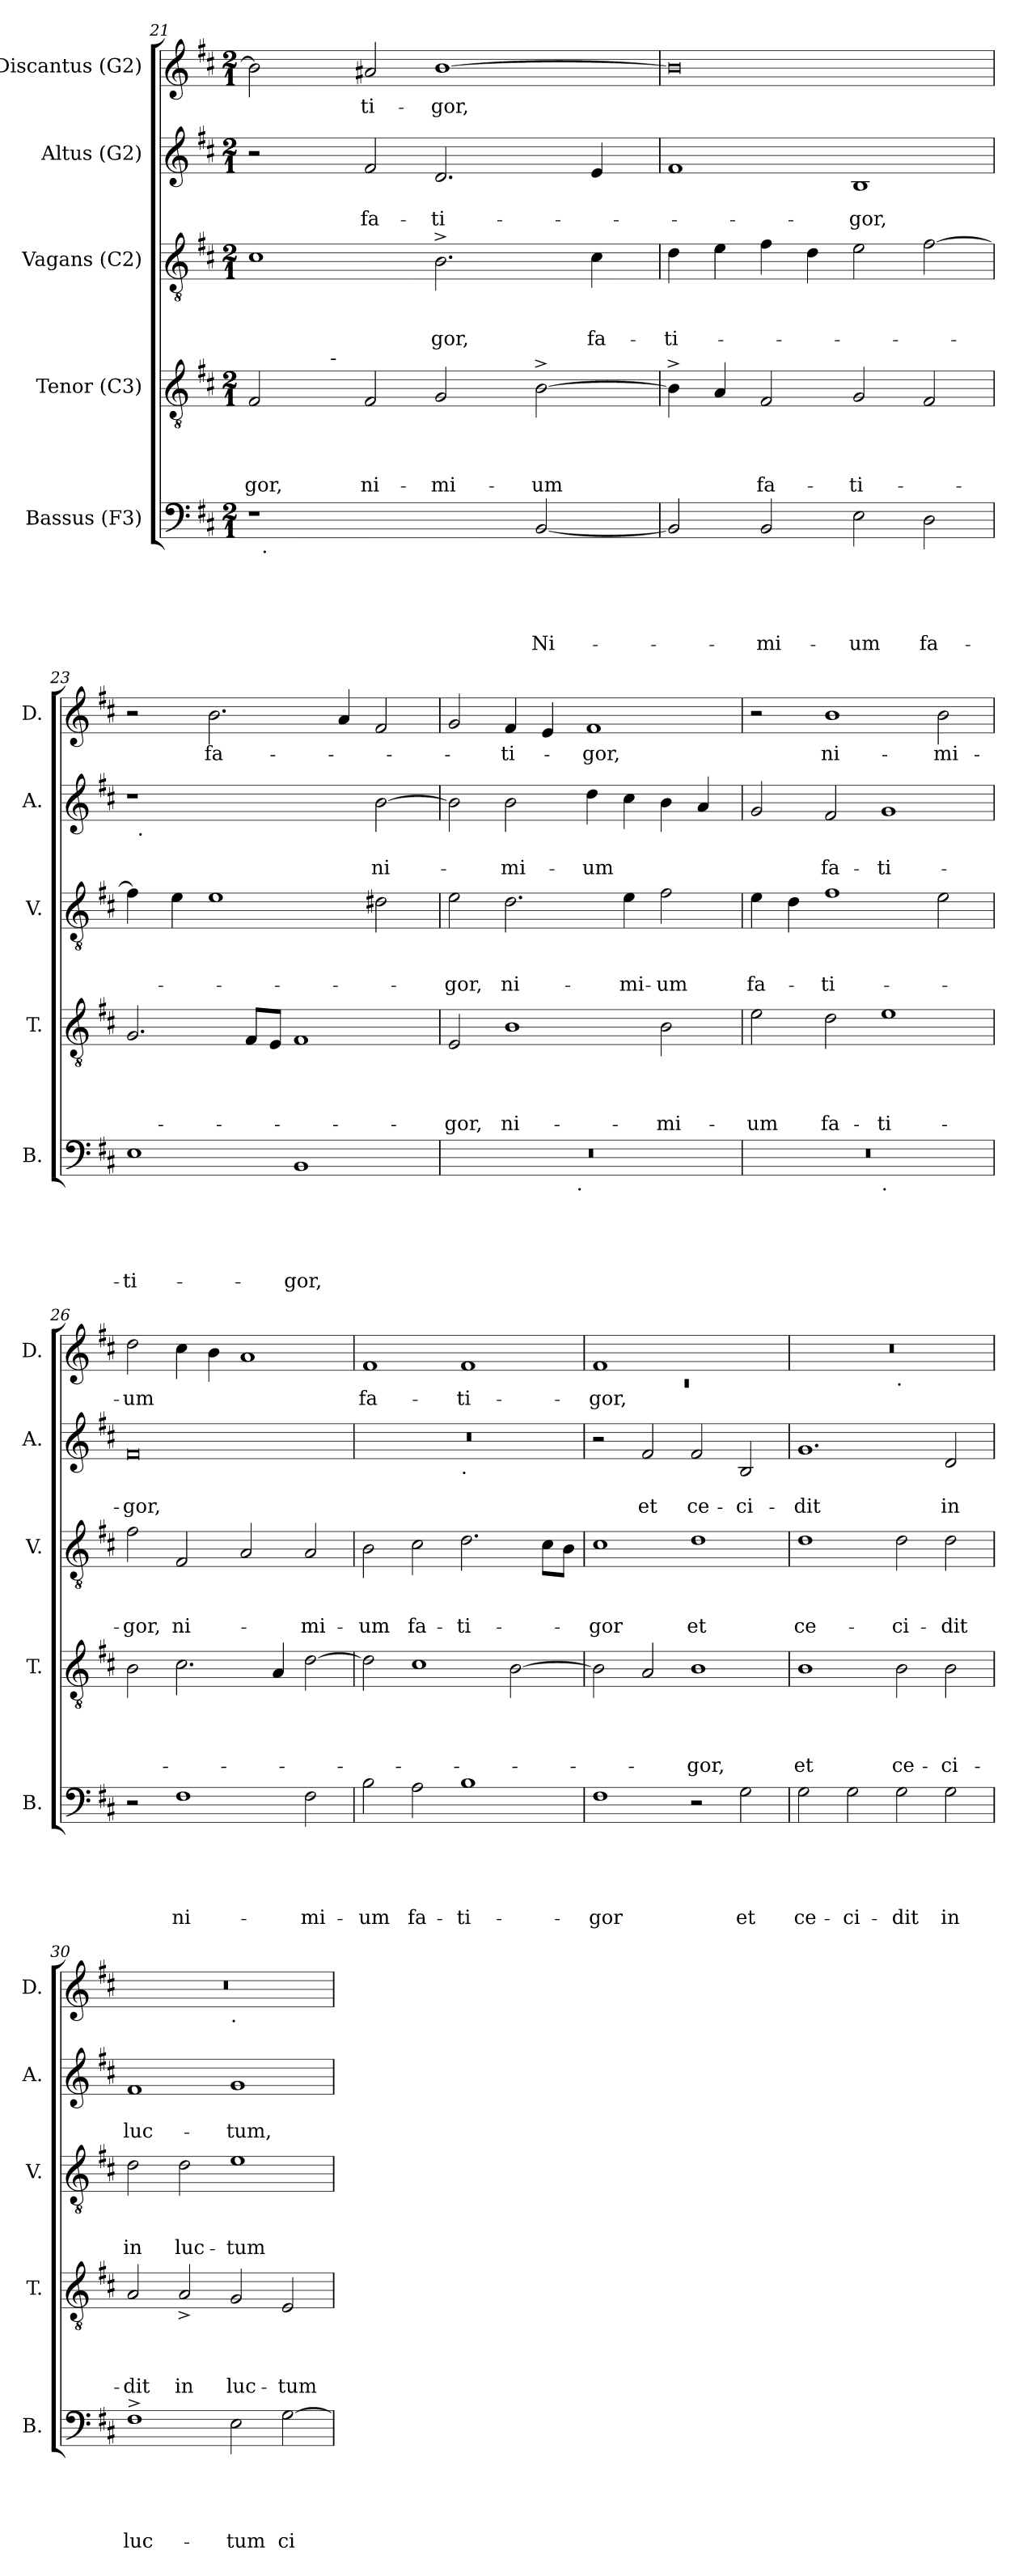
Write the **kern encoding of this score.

**kern	**text	**text	**text	**text	**text	**kern	**text	**text	**text	**text	**kern	**text	**text	**text	**kern	**text	**text	**kern	**text
*part5	*part5	*part5	*part5	*part5	*part5	*part4	*part4	*part4	*part4	*part4	*part3	*part3	*part3	*part3	*part2	*part2	*part2	*part1	*part1
*staff5	*staff5	*staff5	*staff5	*staff5	*staff5	*staff4	*staff4	*staff4	*staff4	*staff4	*staff3	*staff3	*staff3	*staff3	*staff2	*staff2	*staff2	*staff1	*staff1
*I"Bassus (F3)	*	*	*	*	*	*I"Tenor (C3)	*	*	*	*	*I"Vagans (C2)	*	*	*	*I"Altus (G2)	*	*	*I"Discantus (G2)	*
*I'B.	*	*	*	*	*	*I'T.	*	*	*	*	*I'V.	*	*	*	*I'A.	*	*	*I'D.	*
!!LO:PB:g=z
*clefF4	*	*	*	*	*	*clefGv2	*	*	*	*	*clefGv2	*	*	*	*clefG2	*	*	*clefG2	*
*k[f#c#]	*	*	*	*	*	*k[f#c#]	*	*	*	*	*k[f#c#]	*	*	*	*k[f#c#]	*	*	*k[f#c#]	*
*D:	*	*	*	*	*	*D:	*	*	*	*	*D:	*	*	*	*D:	*	*	*D:	*
*M2/1	*	*	*	*	*	*M2/1	*	*	*	*	*M2/1	*	*	*	*M2/1	*	*	*M2/1	*
=21	=21	=21	=21	=21	=21	=21	=21	=21	=21	=21	=21	=21	=21	=21	=21	=21	=21	=21	=21
!	!	!	!	!	!	!	!	!	!	!LO:LY:b	!	!	!	!	!	!	!	!	!
*^	*	*	*	*	*	*^	*	*	*	*	*	*	*	*	*	*	*	*	*
1r	32ryy	.	.	.	.	.	2F#/	4ryy	.	.	.	-gor,	1c#	.	.	.	2r	.	.	2b\]	.
!	!LO:TX:b:t=.	!	!	!	!	!	!	!	!	!	!	!	!	!	!	!	!	!	!	!	!
.	1ryy	.	.	.	.	.	.	.	.	.	.	.	.	.	.	.	.	.	.	.	.
.	.	.	.	.	.	.	.	16.ryy	.	.	.	.	.	.	.	.	.	.	.	.	.
!	!	!	!	!	!	!	!	!LO:TX:a:t=-	!	!	!	!	!	!	!	!	!	!	!	!	!
.	.	.	.	.	.	.	.	1ryy	.	.	.	.	.	.	.	.	.	.	.	.	.
!	!	!	!	!	!	!	!	!	!	!	!	!LO:LY:b	!	!	!	!	!	!	!LO:LY:b	!	!LO:LY:b
.	.	.	.	.	.	.	2F#/	.	.	.	.	ni-	.	.	.	.	2f#/	.	fa-	2a#/	-ti-
!	!	!	!	!	!	!	!	!	!	!	!	!LO:LY:b	!	!	!	!LO:LY:b	!	!	!LO:LY:b	!	!LO:LY:b
2ryy	.	.	.	.	.	.	2G/	.	.	.	.	-mi-	2.B^>\	.	.	-gor,	2.d/	.	-ti-	[>1b	-gor,
.	2ryy	.	.	.	.	.	.	.	.	.	.	.	.	.	.	.	.	.	.	.	.
.	.	.	.	.	.	.	.	2ryy	.	.	.	.	.	.	.	.	.	.	.	.	.
!	!	!	!	!	!	!LO:LY:b	!	!	!	!	!	!LO:LY:b	!	!	!	!	!	!	!	!	!
[<2BB/	.	.	.	.	.	Ni-	[>2B^>\	.	.	.	.	-um	.	.	.	.	.	.	.	.	.
.	4...ryy	.	.	.	.	.	.	.	.	.	.	.	.	.	.	.	.	.	.	.	.
!	!	!	!	!	!	!	!	!	!	!	!	!	!	!	!	!LO:LY:b	!	!	!	!	!
.	.	.	.	.	.	.	.	.	.	.	.	.	4c#\	.	.	fa-	4e/	.	.	.	.
.	.	.	.	.	.	.	.	8ryy	.	.	.	.	.	.	.	.	.	.	.	.	.
.	.	.	.	.	.	.	.	32ryy	.	.	.	.	.	.	.	.	.	.	.	.	.
=22	=22	=22	=22	=22	=22	=22	=22	=22	=22	=22	=22	=22	=22	=22	=22	=22	=22	=22	=22	=22	=22
!	!	!	!	!	!	!	!	!	!	!	!	!	!	!	!	!LO:LY:b	!	!	!	!	!
*v	*v	*	*	*	*	*	*	*	*	*	*	*	*	*	*	*	*	*	*	*	*
*	*	*	*	*	*	*v	*v	*	*	*	*	*	*	*	*	*	*	*	*	*
2BB/]	.	.	.	.	.	4B^>\]	.	.	.	.	4d\	.	.	-ti-	1f#	.	.	0b]	.
.	.	.	.	.	.	4A/	.	.	.	.	4e\	.	.	.	.	.	.	.	.
!	!	!	!	!	!LO:LY:b	!	!	!	!	!LO:LY:b	!	!	!	!	!	!	!	!	!
2BB/	.	.	.	.	-mi-	2F#/	.	.	.	fa-	4f#\	.	.	.	.	.	.	.	.
.	.	.	.	.	.	.	.	.	.	.	4d\	.	.	.	.	.	.	.	.
!	!	!	!	!	!LO:LY:b	!	!	!	!	!LO:LY:b	!	!	!	!	!	!	!LO:LY:b	!	!
2E\	.	.	.	.	-um	2G/	.	.	.	-ti-	2e\	.	.	.	1B	.	-gor,	.	.
!	!	!	!	!	!LO:LY:b	!	!	!	!	!	!	!	!	!	!	!	!	!	!
2D\	.	.	.	.	fa-	2F#/	.	.	.	.	[>2f#\	.	.	.	.	.	.	.	.
=23	=23	=23	=23	=23	=23	=23	=23	=23	=23	=23	=23	=23	=23	=23	=23	=23	=23	=23	=23
!	!	!	!	!	!LO:LY:b	!	!	!	!	!	!	!	!	!	!	!	!	!	!
*	*	*	*	*	*	*	*	*	*	*	*	*	*	*	*^	*	*	*	*
1E	.	.	.	.	-ti-	2.G/	.	.	.	.	4f#\]	.	.	.	1r	32ryy	.	.	2r	.
!	!	!	!	!	!	!	!	!	!	!	!	!	!	!	!	!LO:TX:b:t=.	!	!	!	!
.	.	.	.	.	.	.	.	.	.	.	.	.	.	.	.	1ryy	.	.	.	.
.	.	.	.	.	.	.	.	.	.	.	4e\	.	.	.	.	.	.	.	.	.
!	!	!	!	!	!	!	!	!	!	!	!	!	!	!	!	!	!	!	!	!LO:LY:b
.	.	.	.	.	.	.	.	.	.	.	1e	.	.	.	.	.	.	.	2.b\	fa-
.	.	.	.	.	.	8F#/L	.	.	.	.	.	.	.	.	.	.	.	.	.	.
.	.	.	.	.	.	8E/J	.	.	.	.	.	.	.	.	.	.	.	.	.	.
!	!	!	!	!	!LO:LY:b	!	!	!	!	!	!	!	!	!	!	!	!	!	!	!
1BB	.	.	.	.	-gor,	1F#	.	.	.	.	.	.	.	.	2ryy	.	.	.	.	.
.	.	.	.	.	.	.	.	.	.	.	.	.	.	.	.	2ryy	.	.	.	.
.	.	.	.	.	.	.	.	.	.	.	.	.	.	.	.	.	.	.	4a/	.
!	!	!	!	!	!	!	!	!	!	!	!	!	!	!	!	!	!	!LO:LY:b	!	!
.	.	.	.	.	.	.	.	.	.	.	2d#\	.	.	.	[>2b\	.	.	ni-	2f#/	.
.	.	.	.	.	.	.	.	.	.	.	.	.	.	.	.	4...ryy	.	.	.	.
=24	=24	=24	=24	=24	=24	=24	=24	=24	=24	=24	=24	=24	=24	=24	=24	=24	=24	=24	=24	=24
!	!	!	!	!	!	!	!	!	!	!LO:LY:b	!	!	!	!LO:LY:b	!	!	!	!	!	!
*^	*	*	*	*	*	*	*	*	*	*	*	*	*	*	*v	*v	*	*	*	*
0r	2ryy	.	.	.	.	.	2E/	.	.	.	-gor,	2e\	.	.	-gor,	2b\]	.	.	2g/	.
!	!	!	!	!	!	!	!	!	!	!	!LO:LY:b	!	!	!	!LO:LY:b	!	!	!LO:LY:b	!	!LO:LY:b
.	4...ryy	.	.	.	.	.	1B	.	.	.	ni-	2.d\	.	.	ni-	2b\	.	-mi-	4f#/	-ti-
.	.	.	.	.	.	.	.	.	.	.	.	.	.	.	.	.	.	.	4e/	.
!	!LO:TX:b:t=.	!	!	!	!	!	!	!	!	!	!	!	!	!	!	!	!	!	!	!
.	1ryy	.	.	.	.	.	.	.	.	.	.	.	.	.	.	.	.	.	.	.
!	!	!	!	!	!	!	!	!	!	!	!	!	!	!	!	!	!	!LO:LY:b	!	!LO:LY:b
.	.	.	.	.	.	.	.	.	.	.	.	.	.	.	.	4dd\	.	-um	1f#	-gor,
!	!	!	!	!	!	!	!	!	!	!	!	!	!	!	!LO:LY:b	!	!	!	!	!
.	.	.	.	.	.	.	.	.	.	.	.	4e\	.	.	-mi-	4cc#\	.	.	.	.
!	!	!	!	!	!	!	!	!	!	!	!LO:LY:b	!	!	!	!LO:LY:b:rj	!	!	!	!	!
.	.	.	.	.	.	.	2B\	.	.	.	-mi-	2f#\	.	.	-um	4b\	.	.	.	.
.	.	.	.	.	.	.	.	.	.	.	.	.	.	.	.	4a/	.	.	.	.
.	32ryy	.	.	.	.	.	.	.	.	.	.	.	.	.	.	.	.	.	.	.
!!LO:LB:g=z
=25	=25	=25	=25	=25	=25	=25	=25	=25	=25	=25	=25	=25	=25	=25	=25	=25	=25	=25	=25	=25
!	!	!	!	!	!	!	!	!	!	!	!LO:LY:b	!	!	!	!LO:LY:b	!	!	!	!	!
0r	1ryy	.	.	.	.	.	2e\	.	.	.	-um	4e\	.	.	fa-	2g/	.	.	2r	.
.	.	.	.	.	.	.	.	.	.	.	.	4d\	.	.	.	.	.	.	.	.
!	!	!	!	!	!	!	!	!	!	!	!LO:LY:b	!	!	!	!LO:LY:b	!	!	!LO:LY:b	!	!LO:LY:b
.	.	.	.	.	.	.	2d\	.	.	.	fa-	1f#	.	.	-ti-	2f#/	.	fa-	1b	ni-
!	!LO:TX:b:t=.	!	!	!	!	!	!	!	!	!	!	!	!	!	!	!	!	!	!	!
!	!	!	!	!	!	!	!	!	!	!	!LO:LY:b	!	!	!	!	!	!	!LO:LY:b	!	!
.	1ryy	.	.	.	.	.	1e	.	.	.	-ti-	.	.	.	.	1g	.	-ti-	.	.
!	!	!	!	!	!	!	!	!	!	!	!	!	!	!	!	!	!	!	!	!LO:LY:b
.	.	.	.	.	.	.	.	.	.	.	.	2e\	.	.	.	.	.	.	2b\	-mi-
=26	=26	=26	=26	=26	=26	=26	=26	=26	=26	=26	=26	=26	=26	=26	=26	=26	=26	=26	=26	=26
!	!	!	!	!	!	!	!	!	!	!	!	!	!	!	!LO:LY:b	!	!	!LO:LY:b	!	!LO:LY:b
*v	*v	*	*	*	*	*	*	*	*	*	*	*	*	*	*	*	*	*	*	*
2r	.	.	.	.	.	2B\	.	.	.	.	2f#\	.	.	-gor,	0f#	.	-gor,	2dd\	-um
!	!	!	!	!	!LO:LY:b	!	!	!	!	!	!	!	!	!LO:LY:b	!	!	!	!	!
1F#	.	.	.	.	ni-	2.c#\	.	.	.	.	2F#/	.	.	ni-	.	.	.	4cc#\	.
.	.	.	.	.	.	.	.	.	.	.	.	.	.	.	.	.	.	4b\	.
.	.	.	.	.	.	.	.	.	.	.	2A/	.	.	.	.	.	.	1a	.
.	.	.	.	.	.	4A/	.	.	.	.	.	.	.	.	.	.	.	.	.
!	!	!	!	!	!LO:LY:b	!	!	!	!	!	!	!	!	!LO:LY:b	!	!	!	!	!
2F#\	.	.	.	.	-mi-	[>2d\	.	.	.	.	2A/	.	.	-mi-	.	.	.	.	.
=27	=27	=27	=27	=27	=27	=27	=27	=27	=27	=27	=27	=27	=27	=27	=27	=27	=27	=27	=27
!	!	!	!	!	!LO:LY:b	!	!	!	!	!	!	!	!	!LO:LY:b	!	!	!	!	!LO:LY:b
*	*	*	*	*	*	*	*	*	*	*	*	*	*	*	*^	*	*	*	*
2B\	.	.	.	.	-um	2d\]	.	.	.	.	2B\	.	.	-um	0r	1ryy	.	.	1f#	fa-
!	!	!	!	!	!LO:LY:b	!	!	!	!	!	!	!	!	!LO:LY:b	!	!	!	!	!	!
2A\	.	.	.	.	fa-	1c#	.	.	.	.	2c#\	.	.	fa-	.	.	.	.	.	.
!	!	!	!	!	!	!	!	!	!	!	!	!	!	!	!	!LO:TX:b:t=.	!	!	!	!
!	!	!	!	!	!LO:LY:b	!	!	!	!	!	!	!	!	!LO:LY:b	!	!	!	!	!	!LO:LY:b
1B	.	.	.	.	-ti-	.	.	.	.	.	2.d\	.	.	-ti-	.	1ryy	.	.	1f#	-ti-
.	.	.	.	.	.	[>2B\	.	.	.	.	.	.	.	.	.	.	.	.	.	.
.	.	.	.	.	.	.	.	.	.	.	8c#\L	.	.	.	.	.	.	.	.	.
.	.	.	.	.	.	.	.	.	.	.	8B\J	.	.	.	.	.	.	.	.	.
=28	=28	=28	=28	=28	=28	=28	=28	=28	=28	=28	=28	=28	=28	=28	=28	=28	=28	=28	=28	=28
*	*	*	*	*	*	*	*	*	*	*	*	*	*	*	*	*	*	*	*^	*
!	!	!	!	!	!LO:LY:b	!	!	!	!	!	!	!	!	!LO:LY:b	!	!	!	!	!	!LO:N:vis=1	!LO:LY:b
*	*	*	*	*	*	*	*	*	*	*	*	*	*	*	*v	*v	*	*	*	*	*
1F#	.	.	.	.	-gor	2B\]	.	.	.	.	1c#	.	.	-gor	2r	.	.	1f#	0rc	-gor,
!	!	!	!	!	!	!	!	!	!	!	!	!	!	!	!	!	!LO:LY:b	!	!	!
.	.	.	.	.	.	2A/	.	.	.	.	.	.	.	.	2f#/	.	et	.	.	.
!	!	!	!	!	!	!	!	!	!	!LO:LY:b	!	!	!	!LO:LY:b	!	!	!LO:LY:b	!	!	!
2r	.	.	.	.	.	1B	.	.	.	-gor,	1d	.	.	et	2f#/	.	ce-	1ryy	.	.
!	!	!	!	!	!LO:LY:b	!	!	!	!	!	!	!	!	!	!	!	!LO:LY:b	!	!	!
2G\	.	.	.	.	et	.	.	.	.	.	.	.	.	.	2B/	.	-ci-	.	.	.
!!LO:LB:g=z	!!
=29	=29	=29	=29	=29	=29	=29	=29	=29	=29	=29	=29	=29	=29	=29	=29	=29	=29	=29	=29	=29
!	!	!	!	!	!LO:LY:b	!	!	!	!	!LO:LY:b	!	!	!	!LO:LY:b	!	!	!LO:LY:b	!	!	!
2G\	.	.	.	.	ce-	1B	.	.	.	et	1d	.	.	ce-	1.g	.	-dit	0r	1ryy	.
!	!	!	!	!	!LO:LY:b	!	!	!	!	!	!	!	!	!	!	!	!	!	!	!
2G\	.	.	.	.	-ci-	.	.	.	.	.	.	.	.	.	.	.	.	.	.	.
!	!	!	!	!	!	!	!	!	!	!	!	!	!	!	!	!	!	!	!LO:TX:b:t=.	!
!	!	!	!	!	!LO:LY:b	!	!	!	!	!LO:LY:b	!	!	!	!LO:LY:b	!	!	!	!	!	!
2G\	.	.	.	.	-dit	2B\	.	.	.	ce-	2d\	.	.	-ci-	.	.	.	.	1ryy	.
!	!	!	!	!	!LO:LY:b	!	!	!	!	!LO:LY:b	!	!	!	!LO:LY:b	!	!	!LO:LY:b	!	!	!
2G\	.	.	.	.	in	2B\	.	.	.	-ci-	2d\	.	.	-dit	2d/	.	in	.	.	.
=30	=30	=30	=30	=30	=30	=30	=30	=30	=30	=30	=30	=30	=30	=30	=30	=30	=30	=30	=30	=30
!	!	!	!	!	!LO:LY:b	!	!	!	!	!LO:LY:b	!	!	!	!LO:LY:b	!	!	!LO:LY:b	!	!	!
1F#^>	.	.	.	.	luc-	2A/	.	.	.	-dit	2d\	.	.	in	1f#	.	luc-	0r	1ryy	.
!	!	!	!	!	!	!	!	!	!	!LO:LY:b	!	!	!	!LO:LY:b	!	!	!	!	!	!
.	.	.	.	.	.	2A^</	.	.	.	in	2d\	.	.	luc-	.	.	.	.	.	.
!	!	!	!	!	!	!	!	!	!	!	!	!	!	!	!	!	!	!	!LO:TX:b:t=.	!
!	!	!	!	!	!LO:LY:b	!	!	!	!	!LO:LY:b	!	!	!	!LO:LY:b	!	!	!LO:LY:b	!	!	!
2E\	.	.	.	.	-tum	2G/	.	.	.	luc-	1e	.	.	-tum	1g	.	-tum,	.	1ryy	.
!	!	!	!	!	!LO:LY:b	!	!	!	!	!LO:LY:b	!	!	!	!	!	!	!	!	!	!
[>2G\	.	.	.	.	ci-	2E/	.	.	.	-tum	.	.	.	.	.	.	.	.	.	.
*	*	*	*	*	*	*	*	*	*	*	*	*	*	*	*	*	*	*v	*v	*
=	=	=	=	=	=	=	=	=	=	=	=	=	=	=	=	=	=	=	=
*-	*-	*-	*-	*-	*-	*-	*-	*-	*-	*-	*-	*-	*-	*-	*-	*-	*-	*-	*-
